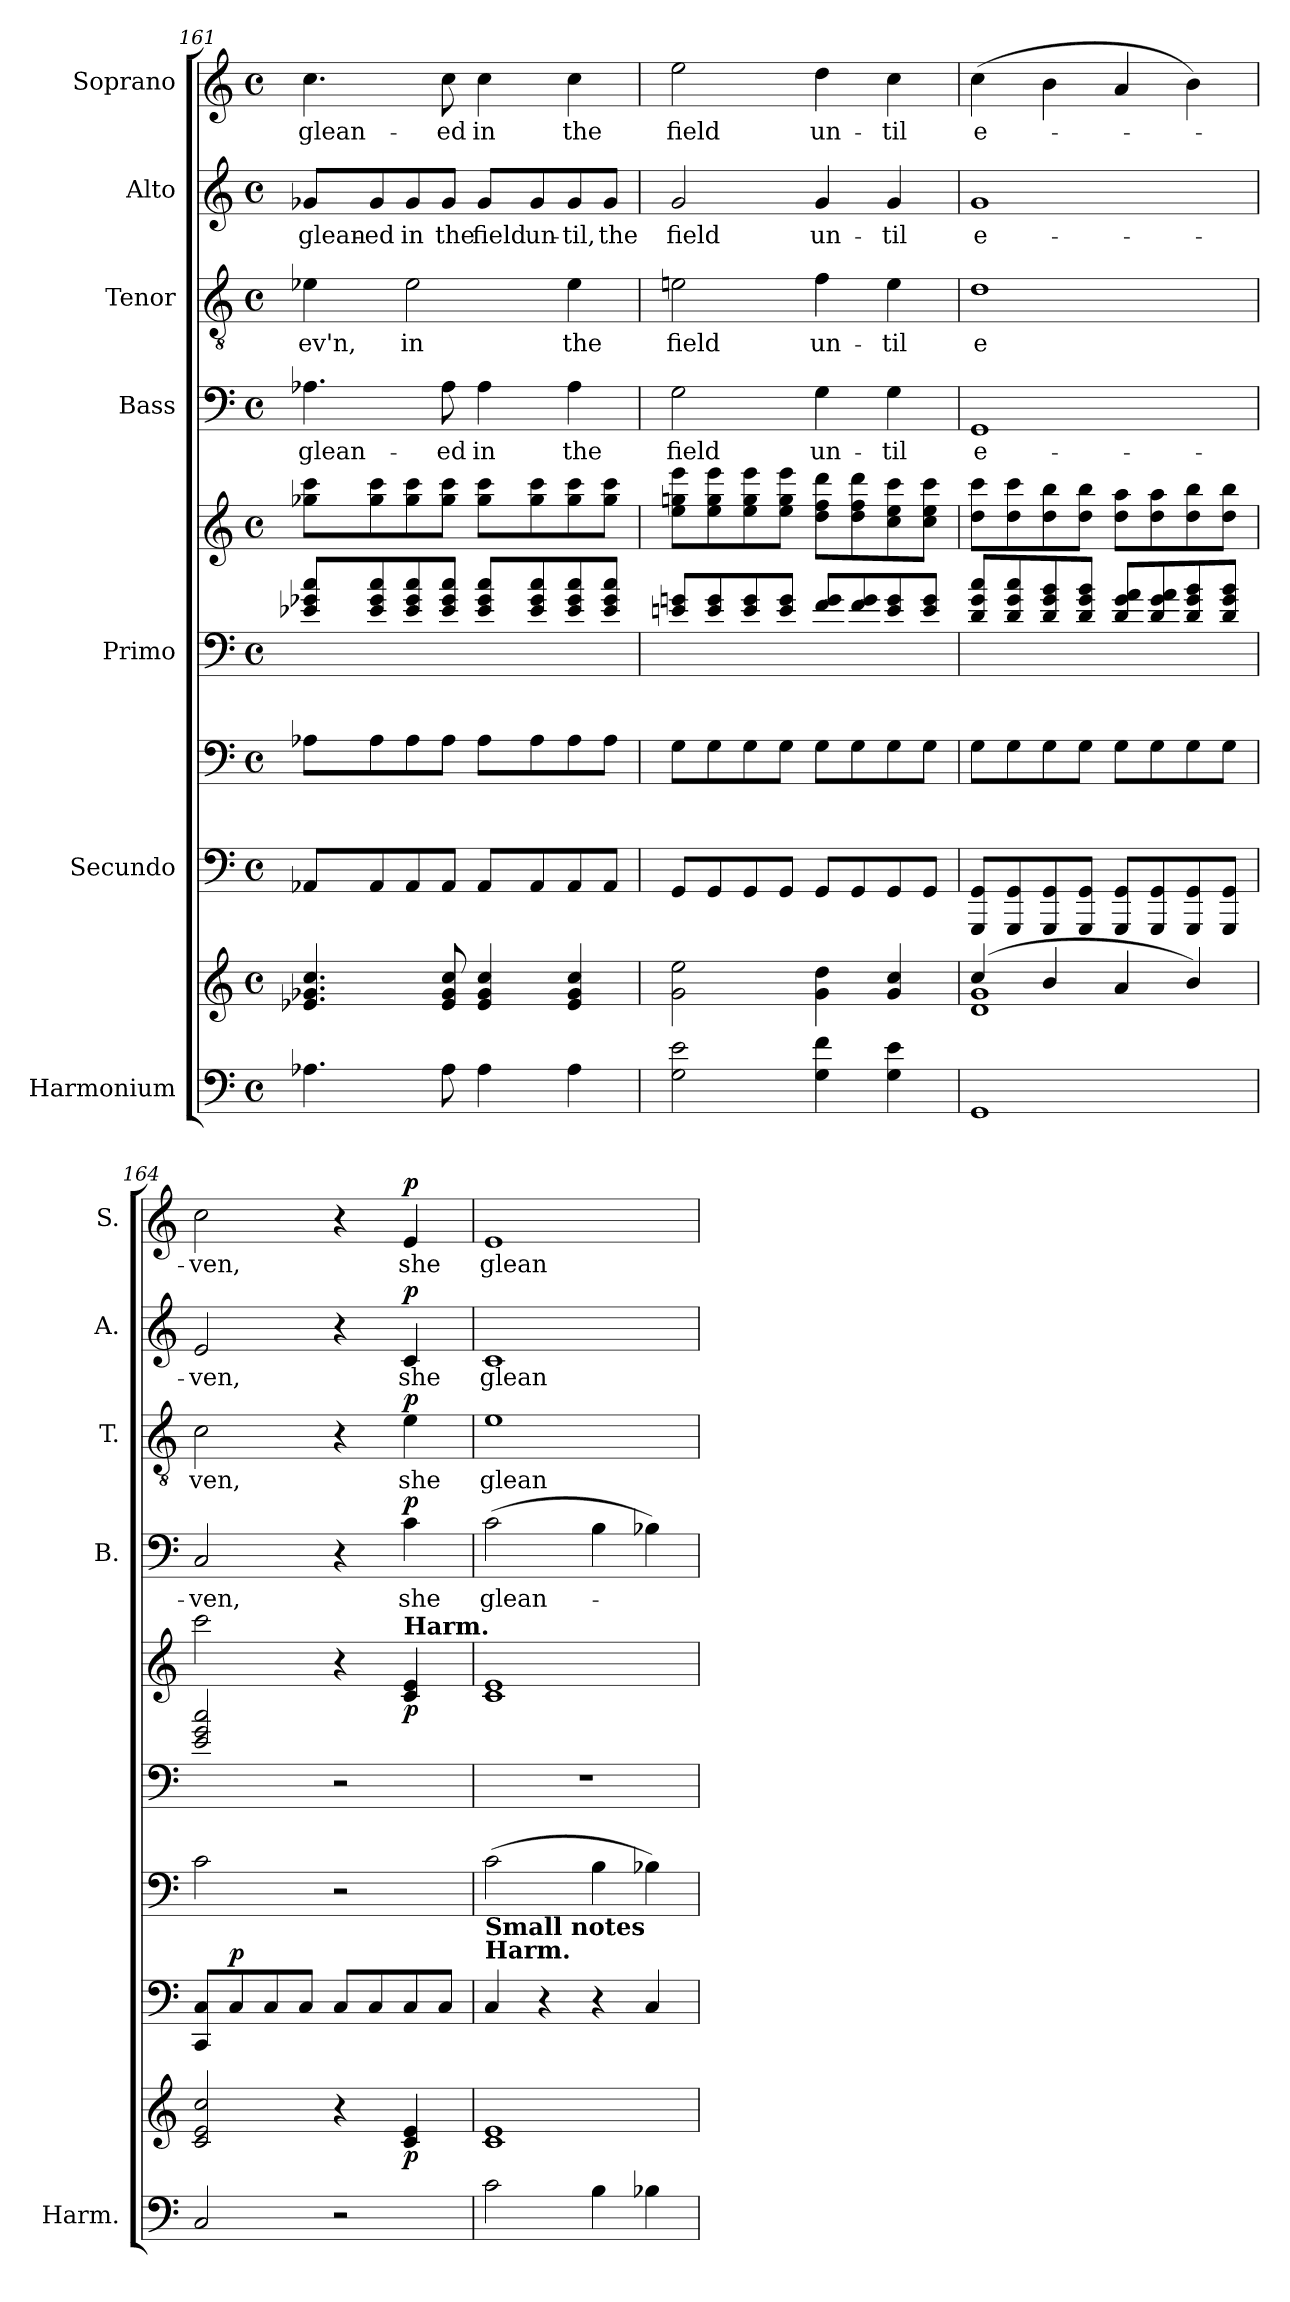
**kern	**kern	**dynam	**kern	**kern	**dynam	**kern	**kern	**dynam	**kern	**text	**dynam	**kern	**text	**dynam	**kern	**text	**dynam	**kern	**text	**dynam
*part7	*part7	*part7	*part6	*part6	*part6	*part5	*part5	*part5	*part4	*part4	*part4	*part3	*part3	*part3	*part2	*part2	*part2	*part1	*part1	*part1
*staff10	*staff9	*staff9/10	*staff8	*staff7	*staff7/8	*staff6	*staff5	*staff5/6	*staff4	*staff4	*staff4	*staff3	*staff3	*staff3	*staff2	*staff2	*staff2	*staff1	*staff1	*staff1
*I"Harmonium	*	*	*I"Secundo	*	*	*I"Primo	*	*	*I"Bass	*	*	*I"Tenor	*	*	*I"Alto	*	*	*I"Soprano	*	*
*I'Harm.	*	*	*	*	*	*	*	*	*I'B.	*	*	*I'T.	*	*	*I'A.	*	*	*I'S.	*	*
*clefF4	*clefG2	*	*clefF4	*clefF4	*	*clefF4	*clefG2	*	*clefF4	*	*	*clefGv2	*	*	*clefG2	*	*	*clefG2	*	*
*k[]	*k[]	*	*k[]	*k[]	*	*k[]	*k[]	*	*k[]	*	*	*k[]	*	*	*k[]	*	*	*k[]	*	*
*C:	*C:	*	*C:	*C:	*	*C:	*C:	*	*C:	*	*	*C:	*	*	*C:	*	*	*C:	*	*
*M4/4	*M4/4	*	*M4/4	*M4/4	*	*M4/4	*M4/4	*	*M4/4	*	*	*M4/4	*	*	*M4/4	*	*	*M4/4	*	*
*met(c)	*met(c)	*	*met(c)	*met(c)	*	*met(c)	*met(c)	*	*met(c)	*	*	*met(c)	*	*	*met(c)	*	*	*met(c)	*	*
=161	=161	=161	=161	=161	=161	=161	=161	=161	=161	=161	=161	=161	=161	=161	=161	=161	=161	=161	=161	=161
!	!	!	!	!	!	!	!	!	!	!LO:LY:b	!	!	!LO:LY:b	!	!	!LO:LY:b	!	!	!LO:LY:b	!
4.A-X\	4.e-X/ 4.g-X/ 4.cc/	.	8AA-X/L	8A-X\L	.	8e-X/ 8g-X/ 8cc/L	8gg-X\ 8ccc\L	.	4.A-X\	glean-	.	4e-X\	ev'n,	.	8g-X/L	glean-	.	4.cc\	glean-	.
!	!	!	!	!	!	!	!	!	!	!	!	!	!	!	!	!LO:LY:b	!	!	!	!
.	.	.	8AA-/	8A-\	.	8e-/ 8g-/ 8cc/	8gg-\ 8ccc\	.	.	.	.	.	.	.	8g-/	-ed	.	.	.	.
!	!	!	!	!	!	!	!	!	!	!	!	!	!LO:LY:b	!	!	!LO:LY:b	!	!	!	!
.	.	.	8AA-/	8A-\	.	8e-/ 8g-/ 8cc/	8gg-\ 8ccc\	.	.	.	.	2e-\	in	.	8g-/	in	.	.	.	.
!	!	!	!	!	!	!	!	!	!	!LO:LY:b	!	!	!	!	!	!LO:LY:b	!	!	!LO:LY:b	!
8A-\	8e-/ 8g-/ 8cc/	.	8AA-/J	8A-\J	.	8e-/ 8g-/ 8cc/J	8gg-\ 8ccc\J	.	8A-\	-ed	.	.	.	.	8g-/J	the	.	8cc\	-ed	.
!	!	!	!	!	!	!	!	!	!	!LO:LY:b	!	!	!	!	!	!LO:LY:b	!	!	!LO:LY:b	!
4A-\	4e-/ 4g-/ 4cc/	.	8AA-/L	8A-\L	.	8e-/ 8g-/ 8cc/L	8gg-\ 8ccc\L	.	4A-\	in	.	.	.	.	8g-/L	field	.	4cc\	in	.
!	!	!	!	!	!	!	!	!	!	!	!	!	!	!	!	!LO:LY:b	!	!	!	!
.	.	.	8AA-/	8A-\	.	8e-/ 8g-/ 8cc/	8gg-\ 8ccc\	.	.	.	.	.	.	.	8g-/	un-	.	.	.	.
!	!	!	!	!	!	!	!	!	!	!LO:LY:b	!	!	!LO:LY:b	!	!	!LO:LY:b	!	!	!LO:LY:b	!
4A-\	4e-/ 4g-/ 4cc/	.	8AA-/	8A-\	.	8e-/ 8g-/ 8cc/	8gg-\ 8ccc\	.	4A-\	the	.	4e-\	the	.	8g-/	-til,	.	4cc\	the	.
!	!	!	!	!	!	!	!	!	!	!	!	!	!	!	!	!LO:LY:b	!	!	!	!
.	.	.	8AA-/J	8A-\J	.	8e-/ 8g-/ 8cc/J	8gg-\ 8ccc\J	.	.	.	.	.	.	.	8g-/J	the	.	.	.	.
=162	=162	=162	=162	=162	=162	=162	=162	=162	=162	=162	=162	=162	=162	=162	=162	=162	=162	=162	=162	=162
!	!	!	!	!	!	!	!	!	!	!LO:LY:b	!	!	!LO:LY:b	!	!	!LO:LY:b	!	!	!LO:LY:b	!
2G\ 2e\	2g\ 2ee\	.	8GG/L	8G\L	.	8en/ 8gn/L	8ee\ 8ggn\ 8eee\L	.	2G\	field	.	2en\	field	.	2g/	field	.	2ee\	field	.
.	.	.	8GG/	8G\	.	8e/ 8g/	8ee\ 8gg\ 8eee\	.	.	.	.	.	.	.	.	.	.	.	.	.
.	.	.	8GG/	8G\	.	8e/ 8g/	8ee\ 8gg\ 8eee\	.	.	.	.	.	.	.	.	.	.	.	.	.
.	.	.	8GG/J	8G\J	.	8e/ 8g/J	8ee\ 8gg\ 8eee\J	.	.	.	.	.	.	.	.	.	.	.	.	.
!	!	!	!	!	!	!	!	!	!	!LO:LY:b	!	!	!LO:LY:b	!	!	!LO:LY:b	!	!	!LO:LY:b	!
4G\ 4f\	4g\ 4dd\	.	8GG/L	8G\L	.	8f/ 8g/L	8dd\ 8ff\ 8ddd\L	.	4G\	un-	.	4f\	un-	.	4g/	un-	.	4dd\	un-	.
.	.	.	8GG/	8G\	.	8f/ 8g/	8dd\ 8ff\ 8ddd\	.	.	.	.	.	.	.	.	.	.	.	.	.
!	!	!	!	!	!	!	!	!	!	!LO:LY:b	!	!	!LO:LY:b	!	!	!LO:LY:b	!	!	!LO:LY:b	!
4G\ 4e\	4g/ 4cc/	.	8GG/	8G\	.	8e/ 8g/	8cc\ 8ee\ 8ccc\	.	4G\	-til	.	4e\	-til	.	4g/	-til	.	4cc\	-til	.
.	.	.	8GG/J	8G\J	.	8e/ 8g/J	8cc\ 8ee\ 8ccc\J	.	.	.	.	.	.	.	.	.	.	.	.	.
=163	=163	=163	=163	=163	=163	=163	=163	=163	=163	=163	=163	=163	=163	=163	=163	=163	=163	=163	=163	=163
*	*^	*	*	*	*	*	*	*	*	*	*	*	*	*	*	*	*	*	*	*
!	!	!	!	!	!	!	!	!	!	!	!LO:LY:b	!	!	!LO:LY:b	!	!	!LO:LY:b	!	!	!LO:LY:b	!
1GG	(4cc/	1d 1g	.	8GGG/ 8GG/L	8G\L	.	8d/ 8g/ 8cc/L	8dd\ 8ccc\L	.	1GG	e-	.	1d	e	.	1g	e-	.	(>4cc\	e-	.
.	.	.	.	8GGG/ 8GG/	8G\	.	8d/ 8g/ 8cc/	8dd\ 8ccc\	.	.	.	.	.	.	.	.	.	.	.	.	.
.	4b/	.	.	8GGG/ 8GG/	8G\	.	8d/ 8g/ 8b/	8dd\ 8bb\	.	.	.	.	.	.	.	.	.	.	4b\	.	.
.	.	.	.	8GGG/ 8GG/J	8G\J	.	8d/ 8g/ 8b/J	8dd\ 8bb\J	.	.	.	.	.	.	.	.	.	.	.	.	.
.	4a/	.	.	8GGG/ 8GG/L	8G\L	.	8d/ 8g/ 8a/L	8dd\ 8aa\L	.	.	.	.	.	.	.	.	.	.	4a/	.	.
.	.	.	.	8GGG/ 8GG/	8G\	.	8d/ 8g/ 8a/	8dd\ 8aa\	.	.	.	.	.	.	.	.	.	.	.	.	.
.	4b/)	.	.	8GGG/ 8GG/	8G\	.	8d/ 8g/ 8b/	8dd\ 8bb\	.	.	.	.	.	.	.	.	.	.	4b\)	.	.
.	.	.	.	8GGG/ 8GG/J	8G\J	.	8d/ 8g/ 8b/J	8dd\ 8bb\J	.	.	.	.	.	.	.	.	.	.	.	.	.
*	*v	*v	*	*	*	*	*	*	*	*	*	*	*	*	*	*	*	*	*	*	*
=164	=164	=164	=164	=164	=164	=164	=164	=164	=164	=164	=164	=164	=164	=164	=164	=164	=164	=164	=164	=164
!	!	!	!	!	!	!	!	!	!	!LO:LY:b	!	!	!LO:LY:b	!	!	!LO:LY:b	!	!	!LO:LY:b	!
2C/	2c/ 2e/ 2cc/	.	8CC/ 8C/L	2c\	.	2e/ 2g/ 2cc/	2ccc\	.	2C/	-ven,	.	2c\	ven,	.	2e/	-ven,	.	2cc\	-ven,	.
!	!	!	!	!	!LO:DY:a=2	!	!	!	!	!	!	!	!	!	!	!	!	!	!	!
.	.	.	8C/	.	p	.	.	.	.	.	.	.	.	.	.	.	.	.	.	.
.	.	.	8C/	.	.	.	.	.	.	.	.	.	.	.	.	.	.	.	.	.
.	.	.	8C/J	.	.	.	.	.	.	.	.	.	.	.	.	.	.	.	.	.
2r	4r	.	8C/L	2r	.	2r	4r	.	4r	.	.	4r	.	.	4r	.	.	4r	.	.
.	.	.	8C/	.	.	.	.	.	.	.	.	.	.	.	.	.	.	.	.	.
!	!	!	!	!	!	!	!LO:TX:a:B:t=Harm.	!	!	!	!	!	!	!	!	!	!	!	!	!
!	!	!LO:DY:b	!	!	!	!	!	!LO:DY:b	!	!LO:LY:b	!LO:DY:a	!	!LO:LY:b	!LO:DY:a	!	!LO:LY:b	!LO:DY:a	!	!LO:LY:b	!LO:DY:a
.	4c/ 4e/	p	8C/	.	.	.	4c/ 4e/	p	4c\	she	p	4e\	she	p	4c/	she	p	4e/	she	p
.	.	.	8C/J	.	.	.	.	.	.	.	.	.	.	.	.	.	.	.	.	.
=165	=165	=165	=165	=165	=165	=165	=165	=165	=165	=165	=165	=165	=165	=165	=165	=165	=165	=165	=165	=165
!	!	!	!	!LO:TX:b:B:t=Small notes \nHarm.	!	!	!	!	!	!	!	!	!	!	!	!	!	!	!	!
!	!	!	!	!	!	!	!	!	!	!LO:LY:b	!	!	!LO:LY:b	!	!	!LO:LY:b	!	!	!LO:LY:b	!
2c\	1c 1e	.	4C/	(>2c\	.	1r	1c 1e	.	(>2c\	glean-	.	1e	glean-	.	1c	glean-	.	1e	glean-	.
.	.	.	4r	.	.	.	.	.	.	.	.	.	.	.	.	.	.	.	.	.
4B\	.	.	4r	4B\	.	.	.	.	4B\	.	.	.	.	.	.	.	.	.	.	.
4B-X\	.	.	4C/	4B-X\)	.	.	.	.	4B-X\)	.	.	.	.	.	.	.	.	.	.	.
=	=	=	=	=	=	=	=	=	=	=	=	=	=	=	=	=	=	=	=	=
*-	*-	*-	*-	*-	*-	*-	*-	*-	*-	*-	*-	*-	*-	*-	*-	*-	*-	*-	*-	*-
